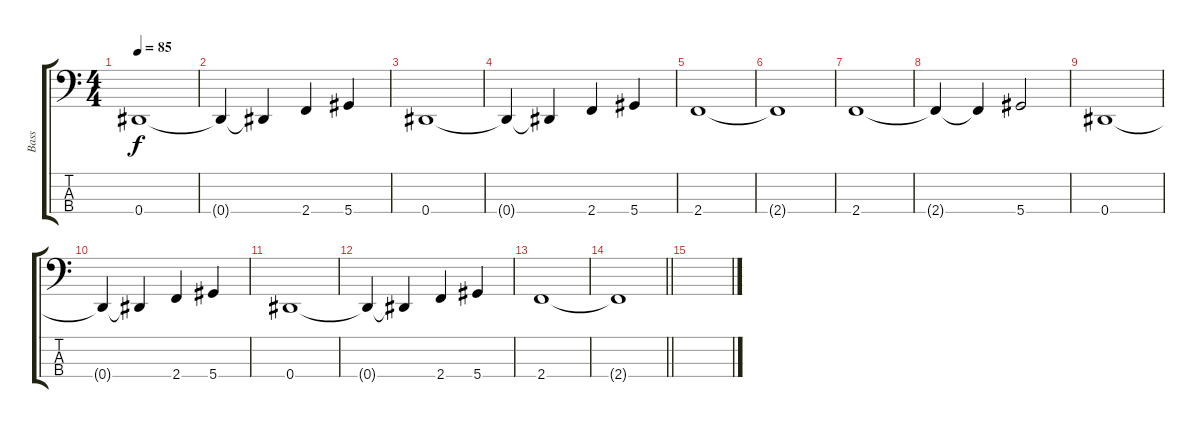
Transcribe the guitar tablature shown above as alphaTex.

\track ("Bass" "Bass") {instrument electricbassfinger}
\staff {score tabs}
\tuning (Gb2 Db2 Ab1 Eb1) {hide}
\ts (4 4)
\tempo 85
\clef f4
\ks c
0.4.1{dy f} |
0.4{t}.4 0.4{t}.4 2.4.4 5.4.4 |
0.4.1 |
0.4{t}.4 0.4{t}.4 2.4.4 5.4.4 |
2.4.1 |
2.4{t}.1 |
2.4.1 |
2.4{t}.4 2.4{t}.4 5.4.2 |
0.4.1 |
0.4{t}.4 0.4{t}.4 2.4.4 5.4.4 |
0.4.1 |
0.4{t}.4 0.4{t}.4 2.4.4 5.4.4 |
2.4.1 |
\barLineRight lightlight
2.4{t}.1 |
\section ("" "")
